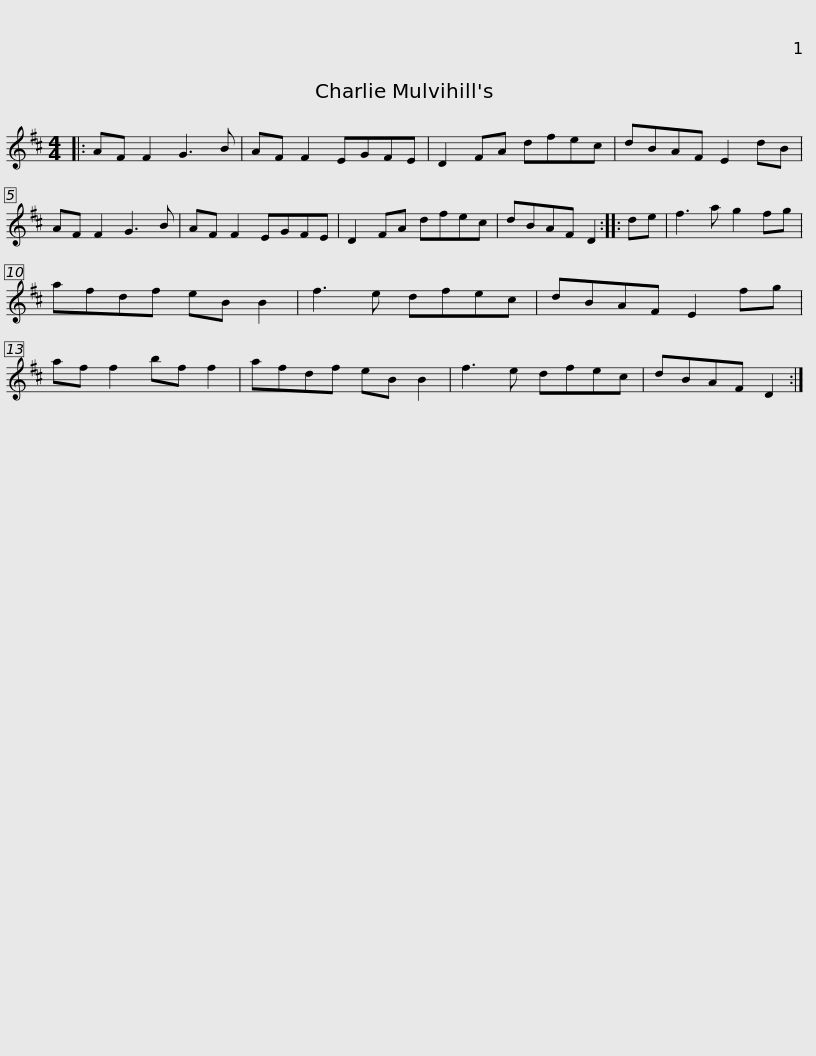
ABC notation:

X:1
L:1/8
M:4/4
I:linebreak $
K:D
V:1 treble
V:1
|: AF F2 G3 B | AF F2 EGFE | D2 FA dfec | dBAF E2 dB | AF F2 G3 B | %5
 AF F2 EGFE |$ D2 FA dfec | dBAF D2 :: de | f3 a g2 fg | %10
 afdf eB B2 | f3 e dfec | dBAF E2 fg |$ af f2 bf f2 | afdf eB B2 | %15
 f3 e dfec | dBAF D2 :| %17
